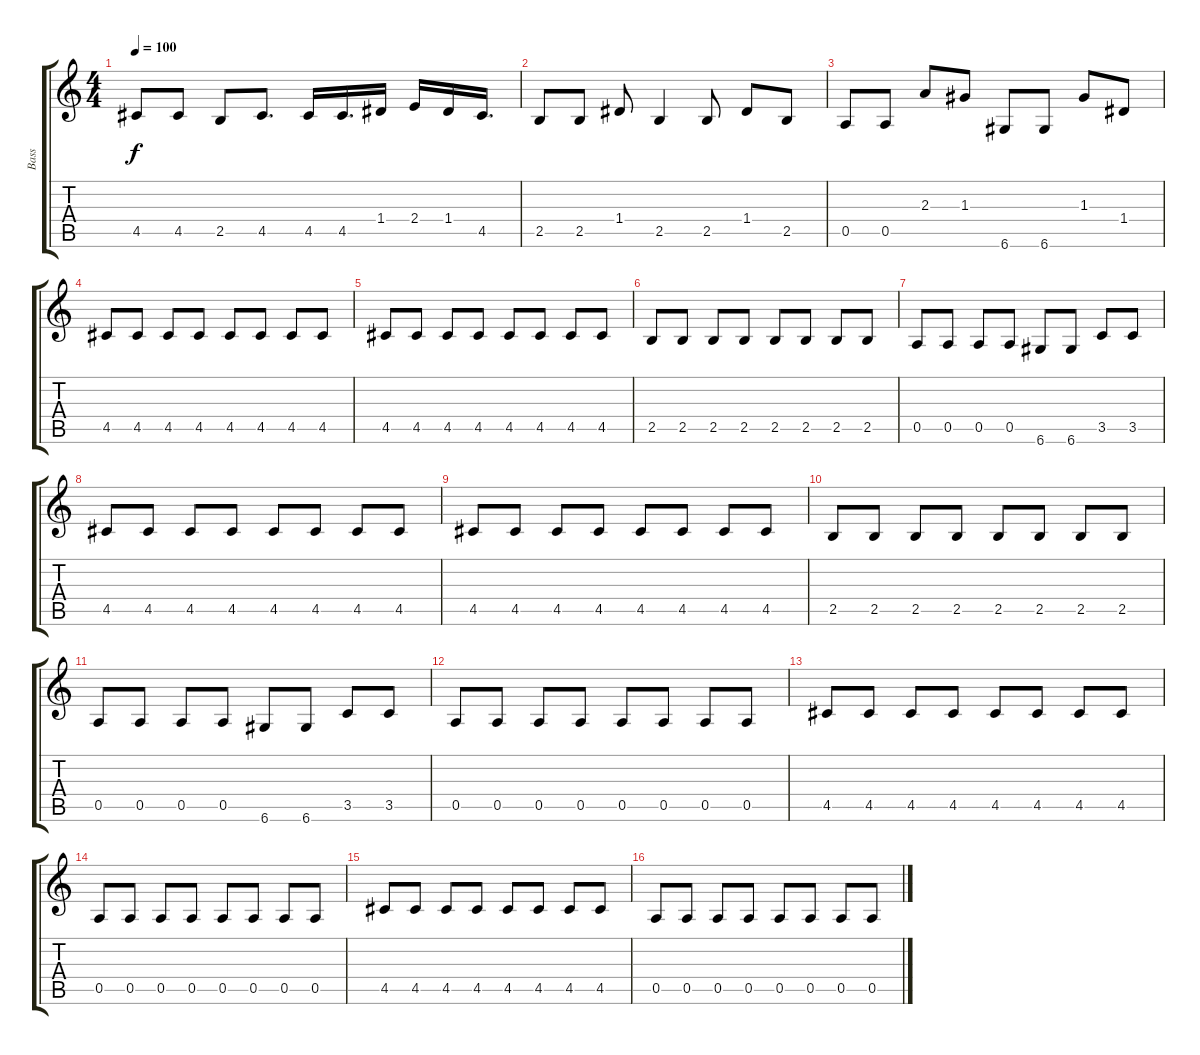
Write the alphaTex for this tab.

\track ("Bass" "Bass") {instrument electricbasspick}
\staff {score tabs}
\tuning (E4 B3 G3 D3 A2 D2) {hide}
\ts (4 4)
\tempo 100
\clef g2
\ks c
4.5.8{dy f} 4.5.8 2.5.8 4.5.8{d} 4.5.16 4.5.16{d} 1.4.16 2.4.16 1.4.16 4.5.16{d} |
2.5.8 2.5.8 1.4.8 2.5.4 2.5.8 1.4.8 2.5.8 |
0.5.8 0.5.8 2.3.8 1.3.8 6.6.8 6.6.8 1.3.8 1.4.8 |
4.5.8 4.5.8 4.5.8 4.5.8 4.5.8 4.5.8 4.5.8 4.5.8 |
4.5.8 4.5.8 4.5.8 4.5.8 4.5.8 4.5.8 4.5.8 4.5.8 |
2.5.8 2.5.8 2.5.8 2.5.8 2.5.8 2.5.8 2.5.8 2.5.8 |
0.5.8 0.5.8 0.5.8 0.5.8 6.6.8 6.6.8 3.5.8 3.5.8 |
4.5.8 4.5.8 4.5.8 4.5.8 4.5.8 4.5.8 4.5.8 4.5.8 |
4.5.8 4.5.8 4.5.8 4.5.8 4.5.8 4.5.8 4.5.8 4.5.8 |
2.5.8 2.5.8 2.5.8 2.5.8 2.5.8 2.5.8 2.5.8 2.5.8 |
0.5.8 0.5.8 0.5.8 0.5.8 6.6.8 6.6.8 3.5.8 3.5.8 |
0.5.8 0.5.8 0.5.8 0.5.8 0.5.8 0.5.8 0.5.8 0.5.8 |
4.5.8 4.5.8 4.5.8 4.5.8 4.5.8 4.5.8 4.5.8 4.5.8 |
0.5.8 0.5.8 0.5.8 0.5.8 0.5.8 0.5.8 0.5.8 0.5.8 |
4.5.8 4.5.8 4.5.8 4.5.8 4.5.8 4.5.8 4.5.8 4.5.8 |
0.5.8 0.5.8 0.5.8 0.5.8 0.5.8 0.5.8 0.5.8 0.5.8
